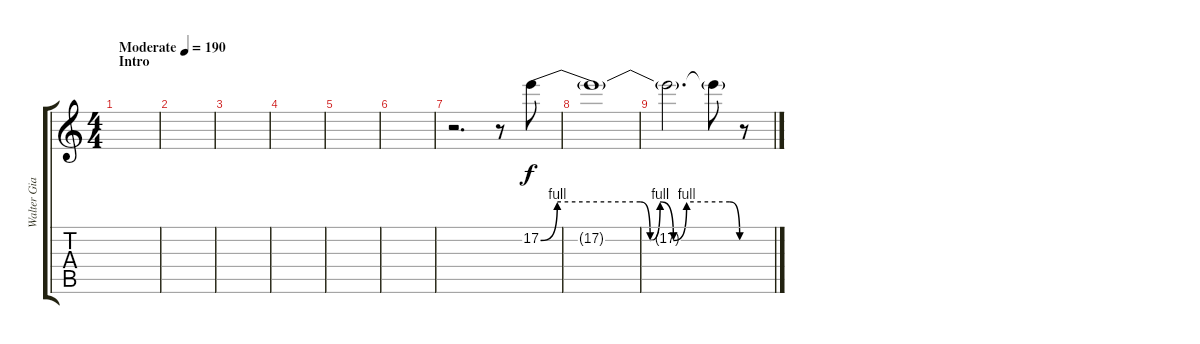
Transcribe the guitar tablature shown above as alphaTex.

\track ("Walter Giardino" "Walter Gia") {instrument distortionguitar}
\staff {score tabs}
\tuning (E4 B3 G3 D3 A2 E2) {hide}
\ts (4 4)
\section ("" "Intro")
\tempo (190 "Moderate")
\clef g2
\ks c
|
|
|
|
|
|
r.2{d} r.8 17.2{be (custom 0 0 5 4 30 4 33 0 36 4 40 0 44 4 57 4 60 0)}.8{balance 14} |
17.2{t}.1 |
17.2{t}.2{d} 17.2{t}.8 r.8
